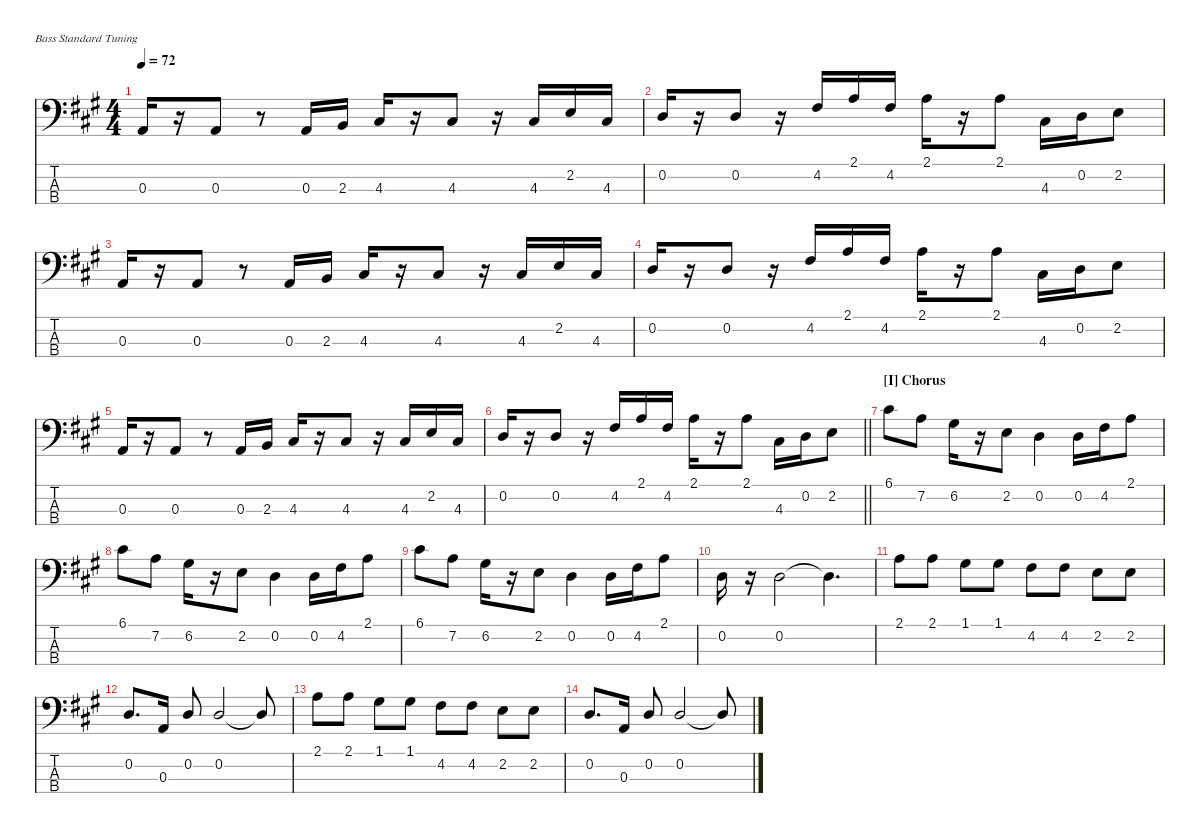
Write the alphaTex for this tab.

\hideDynamics
\bracketExtendMode nobrackets
\singleTrackTrackNamePolicy hidden
\multiTrackTrackNamePolicy hidden
\otherSystemsTrackNameOrientation horizontal
\track ("Rick Danko" "E-Bass") {instrument electricbassfinger}
\staff {score tabs}
\tuning (G2 D2 A1 E1)
\ts (4 4)
\tempo 72
\clef f4
\ks a
0.3{acc forcenatural}.16{dy mf beam Up} r.16{beam Up} 0.3{acc forcenatural}.8{beam Up} r.8{beam Up} 0.3{acc forcenatural}.16{beam Up} 2.3{acc forcenatural}.16{beam Up} 4.3{acc #}.16{beam Up} r.16{beam Up} 4.3{acc #}.8{beam Up} r.16{beam Up} 4.3{acc #}.16{beam Down} 2.2{acc forcenatural}.16{beam Down} 4.3{acc #}.16{beam Down} |
0.2{acc forcenatural}.16{beam Up} r.16{beam Up} 0.2{acc forcenatural}.8{beam Up} r.16{beam Up} 4.2{acc #}.16{beam Down} 2.1{acc forcenatural}.16{beam Down} 4.2{acc #}.16{beam Down} 2.1{acc forcenatural}.16{beam Down} r.16{beam Down} 2.1{acc forcenatural}.8{beam Down} 4.3{acc #}.16{beam Down} 0.2{acc forcenatural}.16{beam Down} 2.2{acc forcenatural}.8{beam Down} |
0.3{acc forcenatural}.16{beam Up} r.16{beam Up} 0.3{acc forcenatural}.8{beam Up} r.8{beam Up} 0.3{acc forcenatural}.16{beam Up} 2.3{acc forcenatural}.16{beam Up} 4.3{acc #}.16{beam Up} r.16{beam Up} 4.3{acc #}.8{beam Up} r.16{beam Up} 4.3{acc #}.16{beam Down} 2.2{acc forcenatural}.16{beam Down} 4.3{acc #}.16{beam Down} |
0.2{acc forcenatural}.16{beam Up} r.16{beam Up} 0.2{acc forcenatural}.8{beam Up} r.16{beam Up} 4.2{acc #}.16{beam Down} 2.1{acc forcenatural}.16{beam Down} 4.2{acc #}.16{beam Down} 2.1{acc forcenatural}.16{beam Down} r.16{beam Down} 2.1{acc forcenatural}.8{beam Down} 4.3{acc #}.16{beam Down} 0.2{acc forcenatural}.16{beam Down} 2.2{acc forcenatural}.8{beam Down} |
0.3{acc forcenatural}.16{beam Up} r.16{beam Up} 0.3{acc forcenatural}.8{beam Up} r.8{beam Up} 0.3{acc forcenatural}.16{beam Up} 2.3{acc forcenatural}.16{beam Up} 4.3{acc #}.16{beam Up} r.16{beam Up} 4.3{acc #}.8{beam Up} r.16{beam Up} 4.3{acc #}.16{beam Down} 2.2{acc forcenatural}.16{beam Down} 4.3{acc #}.16{beam Down} |
\barLineRight lightlight
0.2{acc forcenatural}.16{beam Up} r.16{beam Up} 0.2{acc forcenatural}.8{beam Up} r.16{beam Up} 4.2{acc #}.16{beam Down} 2.1{acc forcenatural}.16{beam Down} 4.2{acc #}.16{beam Down} 2.1{acc forcenatural}.16{beam Down} r.16{beam Down} 2.1{acc forcenatural}.8{beam Down} 4.3{acc #}.16{beam Down} 0.2{acc forcenatural}.16{beam Down} 2.2{acc forcenatural}.8{beam Down} |
\section ("I" "Chorus")
6.1{acc #}.8{beam Down} 7.2{acc forcenatural}.8{beam Down} 6.2{acc #}.16{beam Down} r.16{beam Down} 2.2{acc forcenatural}.8{beam Down} 0.2{acc forcenatural}.4{beam Down} 0.2{acc forcenatural}.16{beam Down} 4.2{acc #}.16{beam Down} 2.1{acc forcenatural}.8{beam Down} |
6.1{acc #}.8{beam Down} 7.2{acc forcenatural}.8{beam Down} 6.2{acc #}.16{beam Down} r.16{beam Down} 2.2{acc forcenatural}.8{beam Down} 0.2{acc forcenatural}.4{beam Down} 0.2{acc forcenatural}.16{beam Down} 4.2{acc #}.16{beam Down} 2.1{acc forcenatural}.8{beam Down} |
6.1{acc #}.8{beam Down} 7.2{acc forcenatural}.8{beam Down} 6.2{acc #}.16{beam Down} r.16{beam Down} 2.2{acc forcenatural}.8{beam Down} 0.2{acc forcenatural}.4{beam Down} 0.2{acc forcenatural}.16{beam Down} 4.2{acc #}.16{beam Down} 2.1{acc forcenatural}.8{beam Down} |
0.2{acc forcenatural}.16{beam Down} r.16{beam Down} 0.2{acc forcenatural}.2{beam Down} 0.2{t acc forcenatural}.4{d beam Down} |
2.1{acc forcenatural}.8{beam Down} 2.1{acc forcenatural}.8{beam Down} 1.1{acc #}.8{beam Down} 1.1{acc #}.8{beam Down} 4.2{acc #}.8{beam Down} 4.2{acc #}.8{beam Down} 2.2{acc forcenatural}.8{beam Down} 2.2{acc forcenatural}.8{beam Down} |
0.2{acc forcenatural}.8{d beam Up} 0.3{acc forcenatural}.16{beam Up} 0.2{acc forcenatural}.8{beam Up} 0.2{acc forcenatural}.2{beam Up} 0.2{t acc forcenatural}.8{beam Up} |
2.1{acc forcenatural}.8{beam Down} 2.1{acc forcenatural}.8{beam Down} 1.1{acc #}.8{beam Down} 1.1{acc #}.8{beam Down} 4.2{acc #}.8{beam Down} 4.2{acc #}.8{beam Down} 2.2{acc forcenatural}.8{beam Down} 2.2{acc forcenatural}.8{beam Down} |
0.2{acc forcenatural}.8{d beam Up} 0.3{acc forcenatural}.16{beam Up} 0.2{acc forcenatural}.8{beam Up} 0.2{acc forcenatural}.2{beam Up} 0.2{t acc forcenatural}.8{beam Up}
